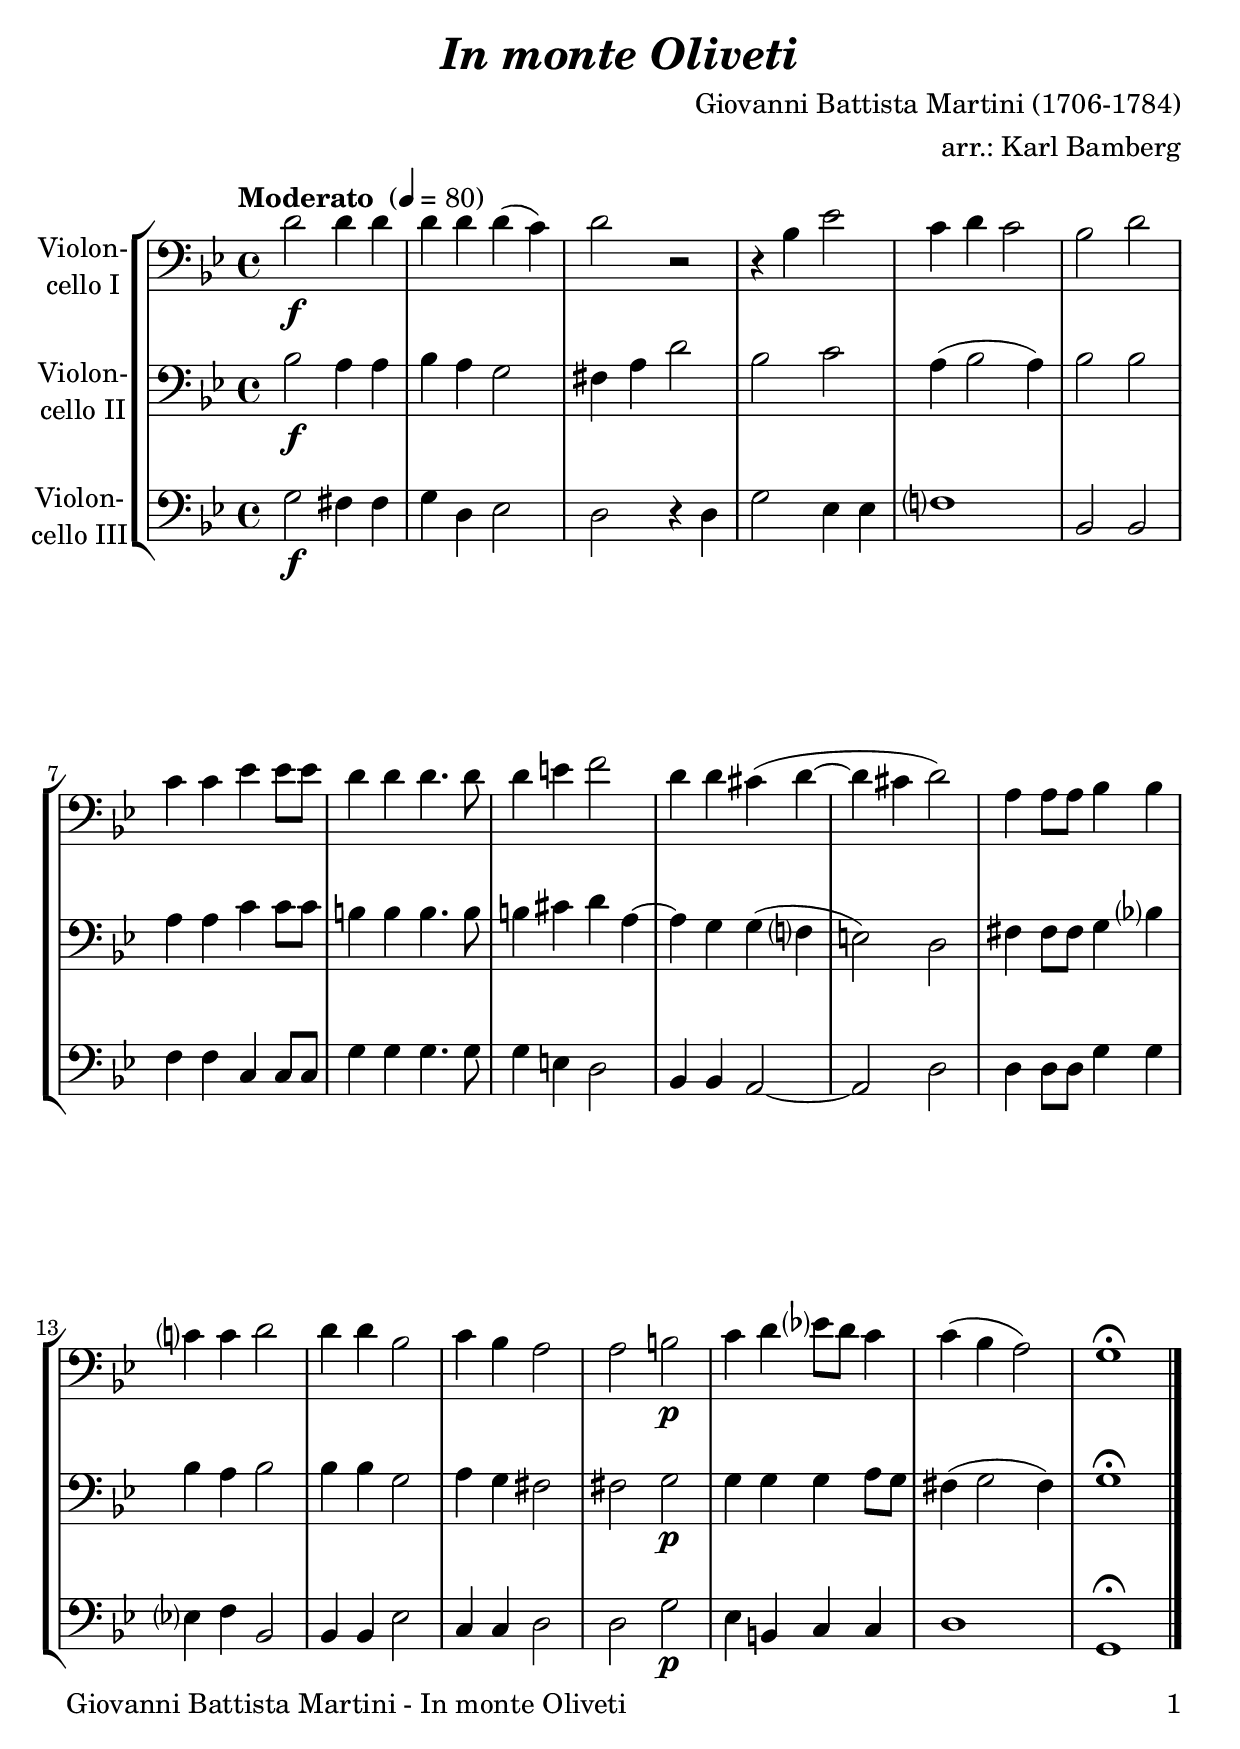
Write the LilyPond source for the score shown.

\version "2.18.2"
\include "deutsch.ly"
  
#(set-global-staff-size 24)

\header {
  title     = \markup \bold \italic "In monte Oliveti"
  composer  = "Giovanni Battista Martini (1706-1784)"
  arranger  = "arr.: Karl Bamberg"
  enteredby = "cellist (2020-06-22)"
%  piece     = ""
}

voiceconsts = {
  \key g \minor
  \time 4/4
  \clef "bass"
%  \numericTimeSignature
  \compressFullBarRests
  % Set default beaming for all staves
  \set Timing.beamExceptions = #'()
  \set Timing.baseMoment     = #(ly:make-moment 1 4)
  \set Timing.beatStructure  = #'(1 1 1)
  \tempo "Moderato " 4=80
}

micl = "clarinet"
mifl = "flute"
miob = "oboe"
mifh = "french horn"
misx = "tenor sax"
mist = "string ensemble 1"
miba = "cello"

boxa = { \bar "||" \mark \markup \box \italic "A" }

va = \relative c' {
  \voiceconsts

  d2\f d4 d
  d d d( c)
  d2 r
  r4 b es2
  c4 d c2

  b d
  c4 c es es8 es
  d4 d4 d4. d8
  d4 e f2
  d4 d cis( d~

  d cis d2)
  a4 a8 a b4 b
  c? c d2
  d4 d b2

  c4 b a2
  a h\p
  c4 d es?8 d c4
  c( b a2)
  g1\fermata \bar "|."
}

vb = \relative c' {
  \voiceconsts

  b2\f a4 a
  b a g2
  fis4 a d2
  b c
  a4( b2 a4)

  b2 b
  a4 a c c8 c
  h4 h h4. h8
  h4 cis d a~

  a g g( f?
  e2) d
  fis4 fis8 fis
  g4 b?
  b a b2
  b4 b g2

  a4 g fis2
  fis g\p
  g4 g g a8 g
  fis4( g2 fis4)
  g1\fermata \bar "|."
}

vc = \relative c' {
  \voiceconsts

  g2\f fis4 fis
  g d es2
  d r4 d
  g2 es4 es

  f?1
  b,2 b
  f'4 f c c8 c
  g'4 g g4. g8
  g4 e d2

  b4 b a2~
  a d
  d4 d8 d g4 g
  es? f b,2
  b4 b es2

  c4 c d2
  d g\p
  es4 h c c
  d1
  g,\fermata \bar "|."
}


music = \new StaffGroup <<
      \new Staff {
	\set Staff.midiInstrument = \miba
	\set Staff.instrumentName = \markup \center-column { "Violon-" "cello I" }
	\transpose g g { \va }
      }

      \new Staff {
	\set Staff.midiInstrument = \miba
	\set Staff.instrumentName = \markup \center-column { "Violon-" "cello II" }
	\transpose g g { \vb }
      }

      \new Staff {
	\set Staff.midiInstrument = \miba
	\set Staff.instrumentName = \markup \center-column { "Violon-" "cello III" }
	\transpose g g { \vc }
      }
>>

\book {
   \paper {
    print-page-number = ##t
    print-first-page-number = ##t
    ragged-last-bottom = ##f
    oddHeaderMarkup = \markup \null
    evenHeaderMarkup = \markup \null
    oddFooterMarkup = \markup {
      \fill-line {
        \on-the-fly #print-page-number-check-first
        " Giovanni Battista Martini - In monte Oliveti" \fromproperty #'page:page-number-string
      }
    }
    evenFooterMarkup = \oddFooterMarkup
  } \score {
    \music
    \layout {}
  }

  \score {
    \unfoldRepeats \music

    \midi {
      \context {
        \Score
      }
    }
  }
}